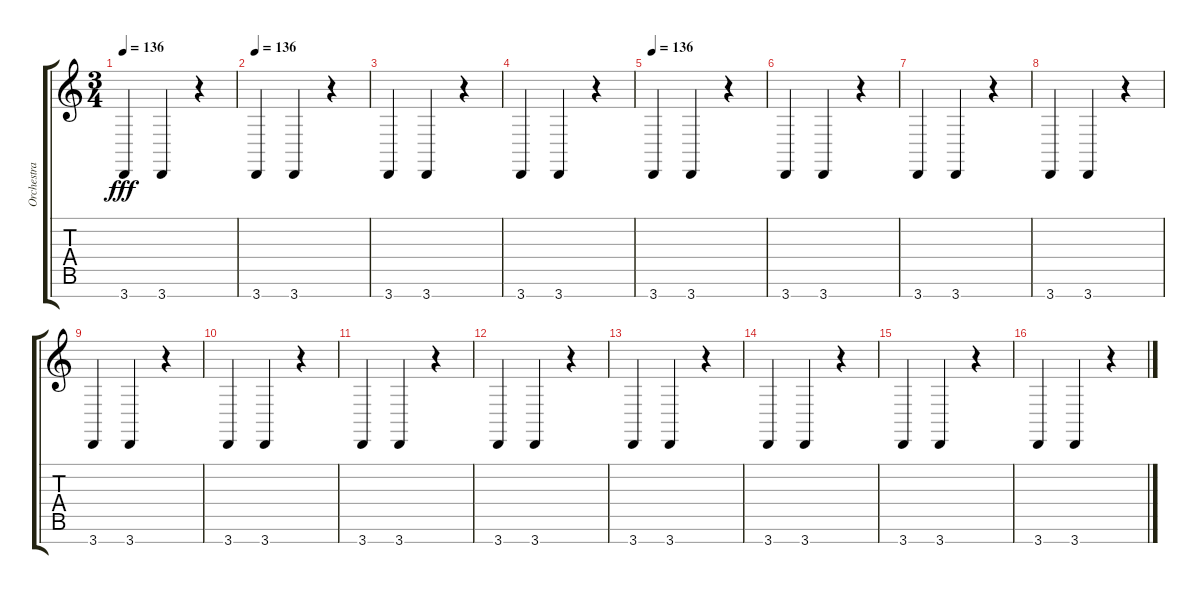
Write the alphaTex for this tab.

\track ("Orchestra" "Orchestra") {instrument orchestrahit}
\staff {score tabs}
\tuning (E4 B3 G3 D3 A2 E2 B1) {hide}
\ts (3 4)
\tempo 136
\clef g2
\ks c
3.7.4{dy fff} 3.7.4 r.4 |
\tempo 136
3.7.4 3.7.4 r.4 |
3.7.4 3.7.4 r.4 |
3.7.4 3.7.4 r.4 |
\tempo 136
3.7.4 3.7.4 r.4 |
3.7.4 3.7.4 r.4 |
3.7.4 3.7.4 r.4 |
3.7.4 3.7.4 r.4 |
3.7.4 3.7.4 r.4 |
3.7.4 3.7.4 r.4 |
3.7.4 3.7.4 r.4 |
3.7.4 3.7.4 r.4 |
3.7.4 3.7.4 r.4 |
3.7.4 3.7.4 r.4 |
3.7.4 3.7.4 r.4 |
3.7.4 3.7.4 r.4
